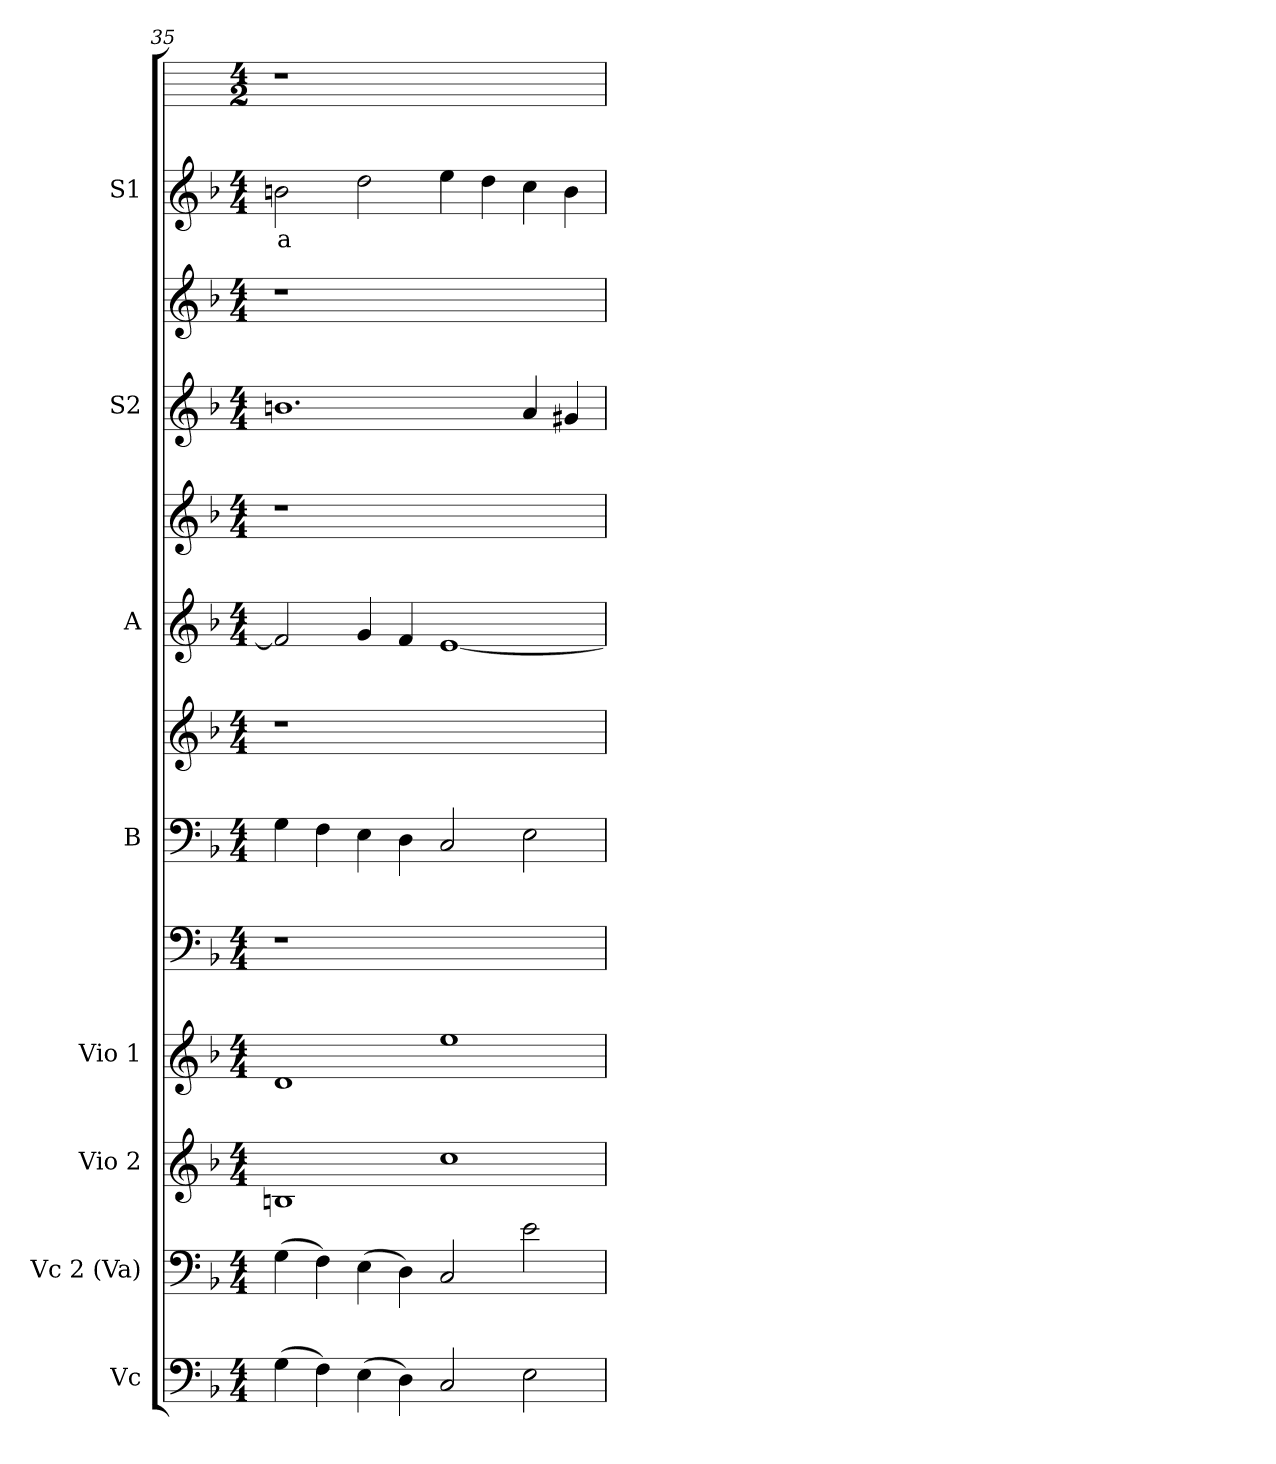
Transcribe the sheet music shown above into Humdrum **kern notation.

**kern	**kern	**kern	**kern	**kern	**kern	**text	**kern	**kern	**text	**kern	**kern	**text	**kern	**kern	**text	**kern
*part13	*part12	*part11	*part10	*part9	*part8	*part8	*part7	*part6	*part6	*part5	*part4	*part4	*part3	*part2	*part2	*part1
*staff13	*staff12	*staff11	*staff10	*staff9	*staff8	*staff8	*staff7	*staff6	*staff6	*staff5	*staff4	*staff4	*staff3	*staff2	*staff2	*staff1
*I"Vc	*I"Vc 2 (Va)	*I"Vio 2	*I"Vio 1	*	*I"B	*	*	*I"A	*	*	*I"S2	*	*	*I"S1	*	*
*clefF4	*clefF4	*clefG2	*clefG2	*clefF4	*clefF4	*	*clefG2	*clefG2	*	*clefG2	*clefG2	*	*clefG2	*clefG2	*	*
*k[b-]	*k[b-]	*k[b-]	*k[b-]	*k[b-]	*k[b-]	*	*k[b-]	*k[b-]	*	*k[b-]	*k[b-]	*	*k[b-]	*k[b-]	*	*
*M4/4	*M4/4	*M4/4	*M4/4	*M4/4	*M4/4	*	*M4/4	*M4/4	*	*M4/4	*M4/4	*	*M4/4	*M4/4	*	*M4/2
=35	=35	=35	=35	=35	=35	=35	=35	=35	=35	=35	=35	=35	=35	=35	=35	=35
(4G	(4G	1Bn	1d	1r	4G\	--	1r	2f]	--	1r	1.bn	--	1r	2bn	-a-	1r
4F)	4F)	.	.	.	4F\	.	.	.	.	.	.	.	.	.	.	.
(4E	(4E	.	.	.	4E\	.	.	4g/	.	.	.	.	.	2dd	.	.
4D)	4D)	.	.	.	4D\	.	.	4f/	.	.	.	.	.	.	.	.
2C	2C	1cc	1ee	1ryy	2C	--	1ryy	[1e	--	1ryy	.	.	1ryy	4ee\	--	1ryy
.	.	.	.	.	.	.	.	.	.	.	.	.	.	4dd\	.	.
2E	2e	.	.	.	2E	.	.	.	.	.	4a/	--	.	4cc\	.	.
.	.	.	.	.	.	.	.	.	.	.	4g#X/	.	.	4b\	.	.
=	=	=	=	=	=	=	=	=	=	=	=	=	=	=	=	=
*-	*-	*-	*-	*-	*-	*-	*-	*-	*-	*-	*-	*-	*-	*-	*-	*-
